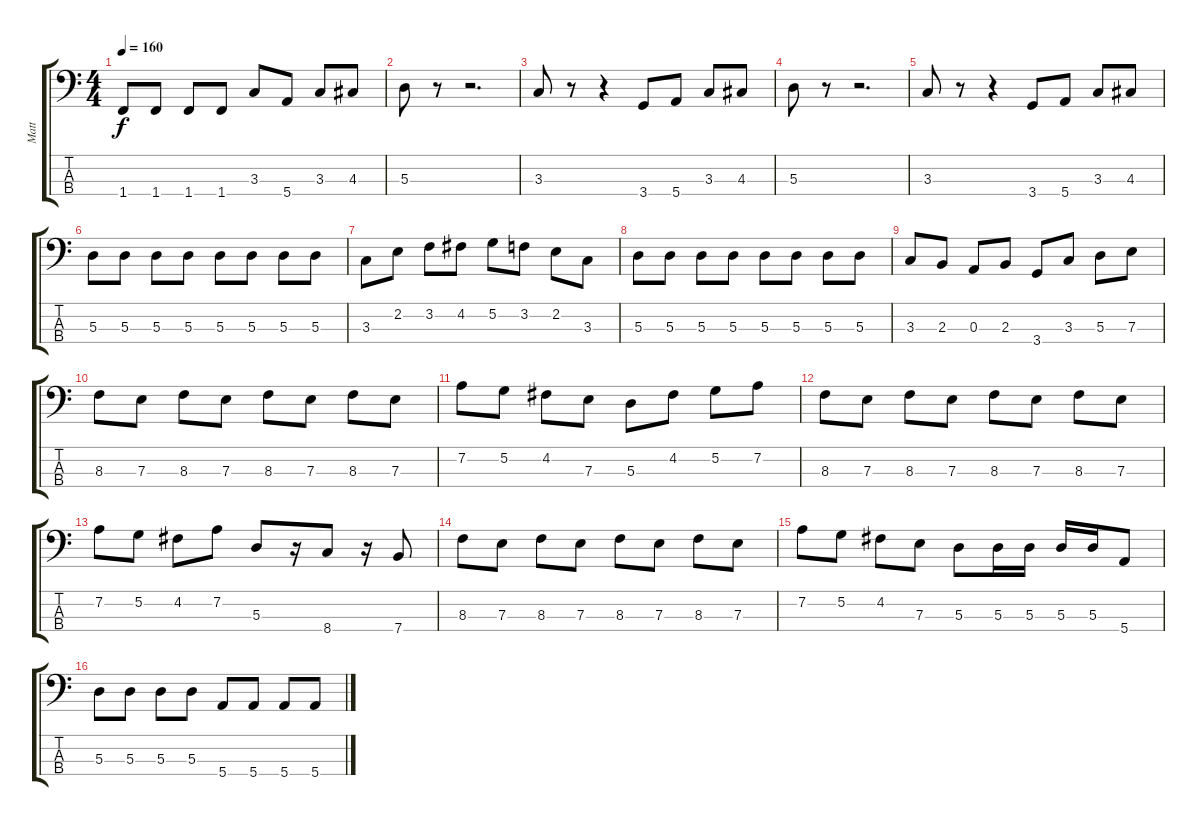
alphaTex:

\track ("Matt" "Matt") {instrument electricbassfinger}
\staff {score tabs}
\tuning (G2 D2 A1 E1) {hide}
\ts (4 4)
\tempo 160
\clef f4
\ks c
1.4.8{dy f} 1.4.8 1.4.8 1.4.8 3.3.8 5.4.8 3.3.8 4.3.8 |
5.3.8 r.8 r.2{d} |
3.3.8 r.8 r.4 3.4.8 5.4.8 3.3.8 4.3.8 |
5.3.8 r.8 r.2{d} |
3.3.8 r.8 r.4 3.4.8 5.4.8 3.3.8 4.3.8 |
5.3.8 5.3.8 5.3.8 5.3.8 5.3.8 5.3.8 5.3.8 5.3.8 |
3.3.8 2.2.8 3.2.8 4.2.8 5.2.8 3.2.8 2.2.8 3.3.8 |
5.3.8 5.3.8 5.3.8 5.3.8 5.3.8 5.3.8 5.3.8 5.3.8 |
3.3.8 2.3.8 0.3.8 2.3.8 3.4.8 3.3.8 5.3.8 7.3.8 |
8.3.8 7.3.8 8.3.8 7.3.8 8.3.8 7.3.8 8.3.8 7.3.8 |
7.2.8 5.2.8 4.2.8 7.3.8 5.3.8 4.2.8 5.2.8 7.2.8 |
8.3.8 7.3.8 8.3.8 7.3.8 8.3.8 7.3.8 8.3.8 7.3.8 |
7.2.8 5.2.8 4.2.8 7.2.8 5.3.8 r.16 8.4.8 r.16 7.4.8 |
8.3.8 7.3.8 8.3.8 7.3.8 8.3.8 7.3.8 8.3.8 7.3.8 |
7.2.8 5.2.8 4.2.8 7.3.8 5.3.8 5.3.16 5.3.16 5.3.16 5.3.16 5.4.8 |
5.3.8 5.3.8 5.3.8 5.3.8 5.4.8 5.4.8 5.4.8 5.4.8
